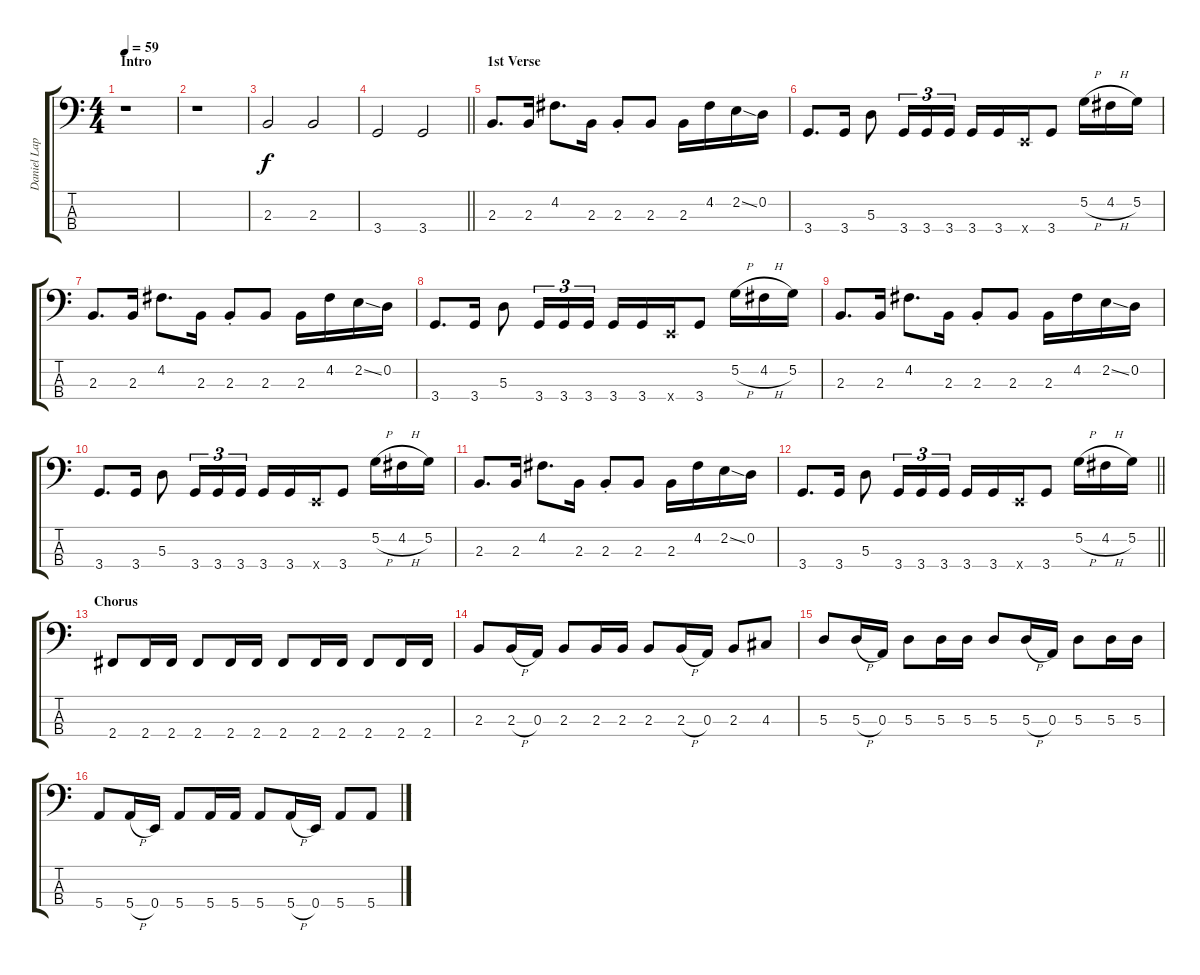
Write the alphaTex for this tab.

\track ("Daniel Lapp" "Daniel Lap") {instrument electricbassfinger}
\staff {score tabs}
\tuning (G2 D2 A1 E1) {hide}
\ts (4 4)
\section ("" "Intro")
\tempo 59
\clef f4
\ks c
r.1{dy f instrument electricbassfinger} |
r.1 |
2.3.2 2.3.2 |
\barLineRight lightlight
3.4.2 3.4.2 |
\section ("" "1st Verse")
2.3.8{d} 2.3.16 4.2.8{d} 2.3.16 2.3{st}.8 2.3.8 2.3.16 4.2.16 2.2{ss}.16 0.2.16 |
3.4.8{d} 3.4.16 5.3.8 3.4.16{tu (3 2)} 3.4.16{tu (3 2)} 3.4.16{tu (3 2)} 3.4.16 3.4.16 0.4{x}.16 3.4.8 5.2{h}.16 4.2{h}.16 5.2.16 |
2.3.8{d} 2.3.16 4.2.8{d} 2.3.16 2.3{st}.8 2.3.8 2.3.16 4.2.16 2.2{ss}.16 0.2.16 |
3.4.8{d} 3.4.16 5.3.8 3.4.16{tu (3 2)} 3.4.16{tu (3 2)} 3.4.16{tu (3 2)} 3.4.16 3.4.16 0.4{x}.16 3.4.8 5.2{h}.16 4.2{h}.16 5.2.16 |
2.3.8{d} 2.3.16 4.2.8{d} 2.3.16 2.3{st}.8 2.3.8 2.3.16 4.2.16 2.2{ss}.16 0.2.16 |
3.4.8{d} 3.4.16 5.3.8 3.4.16{tu (3 2)} 3.4.16{tu (3 2)} 3.4.16{tu (3 2)} 3.4.16 3.4.16 0.4{x}.16 3.4.8 5.2{h}.16 4.2{h}.16 5.2.16 |
2.3.8{d} 2.3.16 4.2.8{d} 2.3.16 2.3{st}.8 2.3.8 2.3.16 4.2.16 2.2{ss}.16 0.2.16 |
\barLineRight lightlight
3.4.8{d} 3.4.16 5.3.8 3.4.16{tu (3 2)} 3.4.16{tu (3 2)} 3.4.16{tu (3 2)} 3.4.16 3.4.16 0.4{x}.16 3.4.8 5.2{h}.16 4.2{h}.16 5.2.16 |
\section ("" "Chorus")
2.4.8 2.4.16 2.4.16 2.4.8 2.4.16 2.4.16 2.4.8 2.4.16 2.4.16 2.4.8 2.4.16 2.4.16 |
2.3.8 2.3{h}.16 0.3.16 2.3.8 2.3.16 2.3.16 2.3.8 2.3{h}.16 0.3.16 2.3.8 4.3.8 |
5.3.8 5.3{h}.16 0.3.16 5.3.8 5.3.16 5.3.16 5.3.8 5.3{h}.16 0.3.16 5.3.8 5.3.16 5.3.16 |
5.4.8 5.4{h}.16 0.4.16 5.4.8 5.4.16 5.4.16 5.4.8 5.4{h}.16 0.4.16 5.4.8 5.4.8
